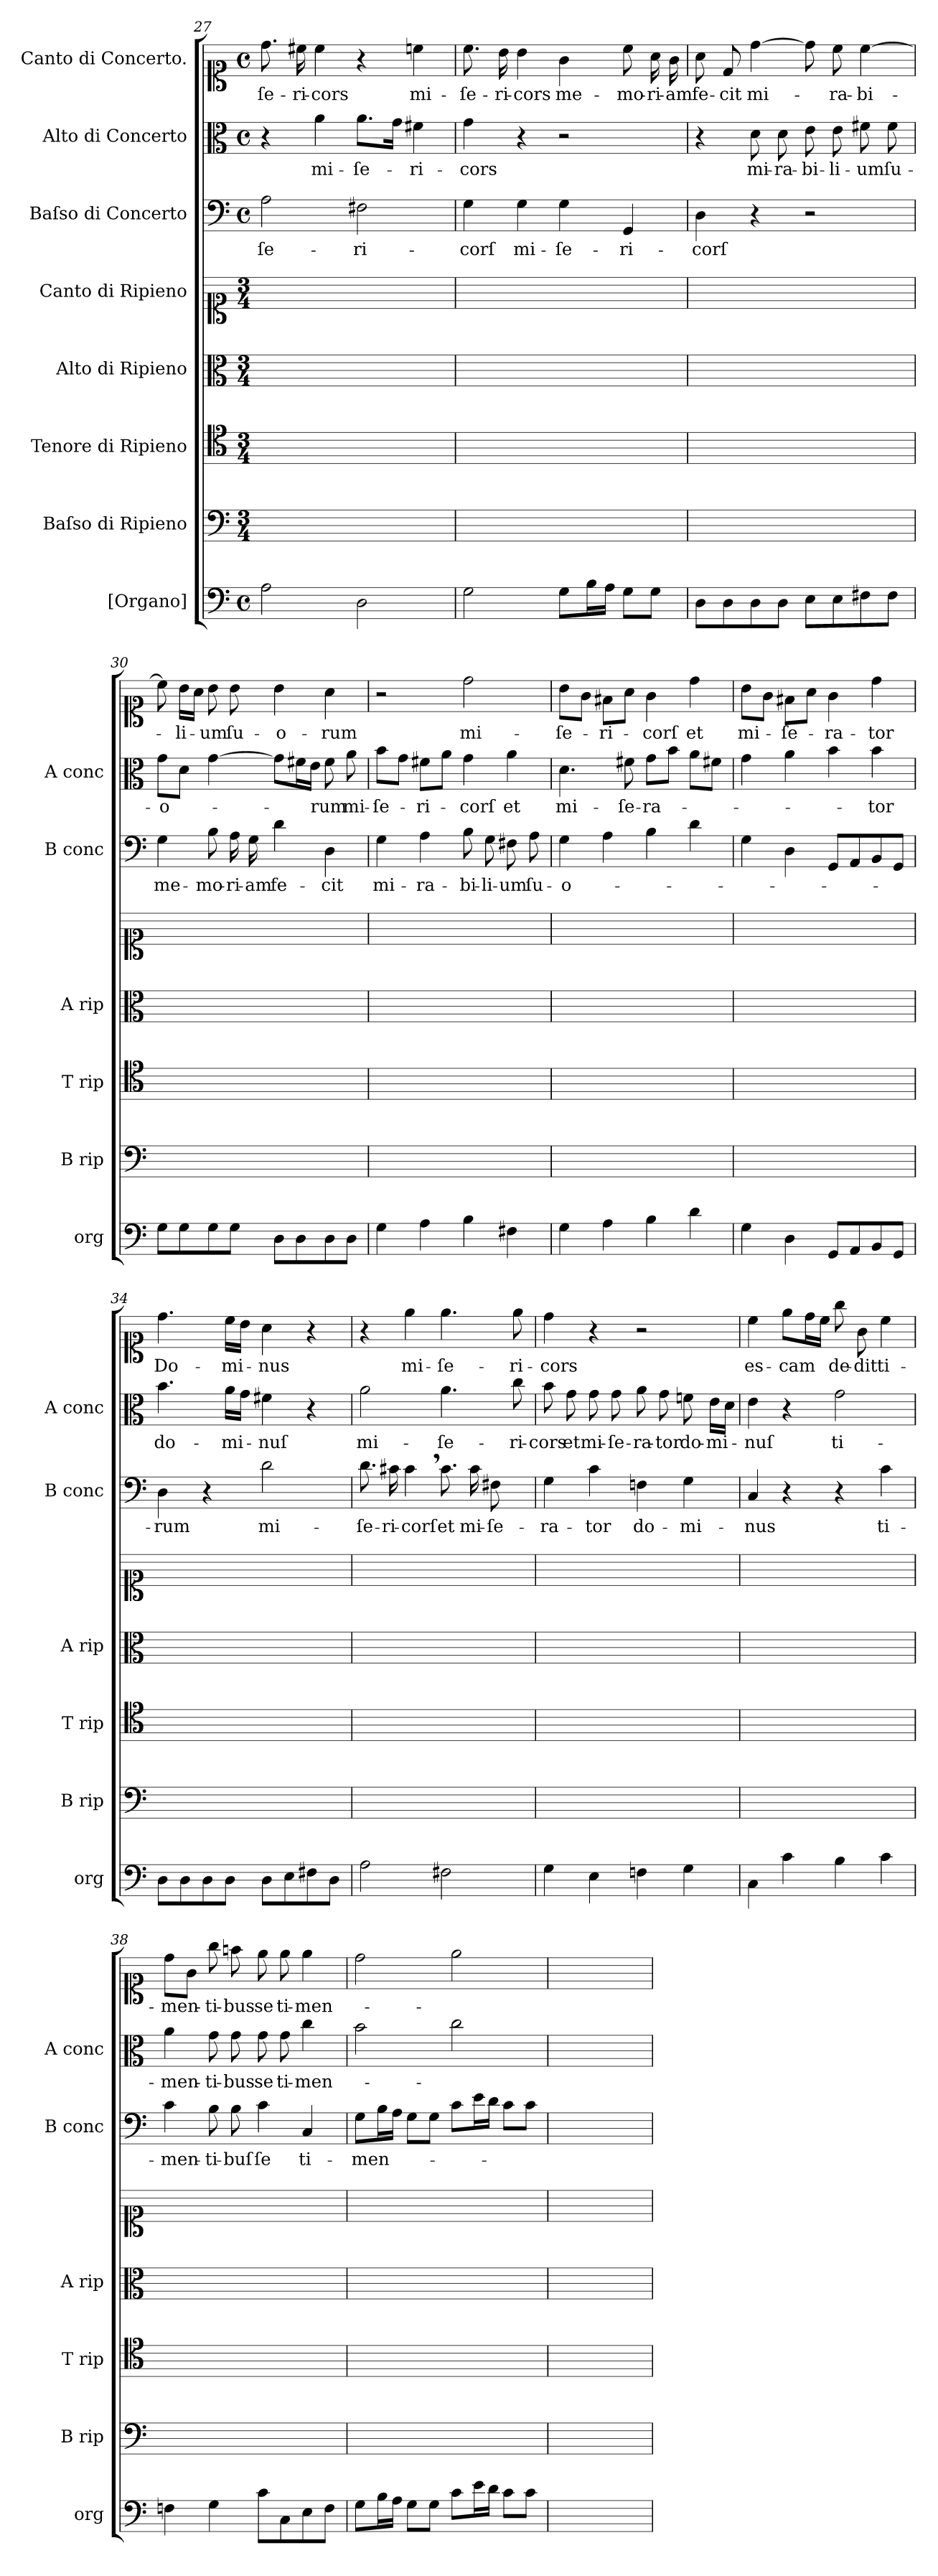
**kern	**kern	**kern	**kern	**kern	**kern	**text	**kern	**text	**kern	**text
*part8	*part7	*part6	*part5	*part4	*part3	*part3	*part2	*part2	*part1	*part1
*staff8	*staff7	*staff6	*staff5	*staff4	*staff3	*staff3	*staff2	*staff2	*staff1	*staff1
*I"[Organo]	*I"Baſso di Ripieno	*I"Tenore di Ripieno	*I"Alto di Ripieno	*I"Canto di Ripieno	*I"Baſso di Concerto	*	*I"Alto di Concerto	*	*I"Canto di Concerto.	*
*I'org	*I'B rip	*I'T rip	*I'A rip	*	*I'B conc	*	*I'A conc	*	*	*
*clefF4	*clefF4	*clefC4	*clefC3	*clefC1	*clefF4	*	*clefC3	*	*clefC1	*
*k[]	*k[]	*k[]	*k[]	*k[]	*k[]	*	*k[]	*	*k[]	*
*M4/4	*M3/4	*M3/4	*M3/4	*M3/4	*M4/4	*	*M4/4	*	*M4/4	*
*met(c)	*	*	*	*	*met(c)	*	*met(c)	*	*met(c)	*
=27	=27	=27	=27	=27	=27	=27	=27	=27	=27	=27
2A\	2.ryy	2.ryy	2.ryy	2.ryy	2A\	-ſe-	4r	.	8.dd\	-ſe-
.	.	.	.	.	.	.	.	.	16cc#X\	-ri-
.	.	.	.	.	.	.	4a\	mi-	4cc#\	-cors
2D\	.	.	.	.	2F#X\	-ri-	8.a\L	-ſe-	4r	.
.	.	.	.	.	.	.	16g\Jk	.	.	.
.	4ryy	4ryy	4ryy	4ryy	.	.	4f#X\	-ri-	4ccn\	mi-
=28	=28	=28	=28	=28	=28	=28	=28	=28	=28	=28
2G\	4ryy	4ryy	4ryy	4ryy	4G\	-corſ	4g\	-cors	8.cc\	-ſe-
.	.	.	.	.	.	.	.	.	16b\	-ri-
.	2.ryy	2.ryy	2.ryy	2.ryy	4G\	mi-	4r	.	4b\	-cors
8G\L	.	.	.	.	4G\	-ſe-	2r	.	4g\	me-
16B\L	.	.	.	.	.	.	.	.	.	.
16A\JJ	.	.	.	.	.	.	.	.	.	.
8G\L	.	.	.	.	4GG/	-ri-	.	.	8cc\	-mo-
8G\J	.	.	.	.	.	.	.	.	16a\	-ri-
.	.	.	.	.	.	.	.	.	16g\	-am
=29	=29	=29	=29	=29	=29	=29	=29	=29	=29	=29
8D\L	4ryy	4ryy	4ryy	4ryy	4D\	-corſ	4r	.	8a\	fe-
8D\	.	.	.	.	.	.	.	.	8d/	-cit
8D\	2.ryy	2.ryy	2.ryy	2.ryy	4r	.	8d\	mi-	[4dd\	mi-
8D\J	.	.	.	.	.	.	8d\	-ra-	.	.
8E\L	.	.	.	.	2r	.	8e\	-bi-	8dd\]	.
8E\	.	.	.	.	.	.	8e\	-li-	8cc\	-ra-
8F#X\	.	.	.	.	.	.	8f#X\	-um	[4cc\	-bi-
8F#\J	.	.	.	.	.	.	8f#\	ſu-	.	.
=30	=30	=30	=30	=30	=30	=30	=30	=30	=30	=30
8G\L	4ryy	4ryy	4ryy	4ryy	4G\	me-	8g\L	-o-	8cc\]	.
8G\	.	.	.	.	.	.	8d\J	.	16b\LL	-li-
.	.	.	.	.	.	.	.	.	16a\JJ	.
8G\	2.ryy	2.ryy	2.ryy	2.ryy	8B\	-mo-	[4g\	.	8b\	-um
8G\J	.	.	.	.	16A\	-ri-	.	.	8b\	ſu-
.	.	.	.	.	16G\	-am	.	.	.	.
8D\L	.	.	.	.	4d\	fe-	8g\L]	.	4b\	-o-
8D\	.	.	.	.	.	.	16f#X\L	.	.	.
.	.	.	.	.	.	.	16e\JJ	.	.	.
8D\	.	.	.	.	4D\	-cit	8f#\	-rum	4a\	-rum
8D\J	.	.	.	.	.	.	8a\	mi-	.	.
=31	=31	=31	=31	=31	=31	=31	=31	=31	=31	=31
4G\	4ryy	4ryy	4ryy	4ryy	4G\	mi-	8b\L	-ſe-	2r	.
.	.	.	.	.	.	.	8g\J	.	.	.
4A\	2.ryy	2.ryy	2.ryy	2.ryy	4A\	-ra-	8f#X\L	-ri-	.	.
.	.	.	.	.	.	.	8a\J	.	.	.
4B\	.	.	.	.	8B\	-bi-	4g\	-corſ	2dd\	mi-
.	.	.	.	.	8G\	-li-	.	.	.	.
4F#X\	.	.	.	.	8F#X\	-um	4a\	et	.	.
.	.	.	.	.	8A\	ſu-	.	.	.	.
=32	=32	=32	=32	=32	=32	=32	=32	=32	=32	=32
4G\	4ryy	4ryy	4ryy	4ryy	4G\	-o-	4.d\	mi-	8b\L	-ſe-
.	.	.	.	.	.	.	.	.	8g\J	.
4A\	2.ryy	2.ryy	2.ryy	2.ryy	4A\	.	.	.	8f#X\L	-ri-
.	.	.	.	.	.	.	8f#X\	-ſe-	8a\J	.
4B\	.	.	.	.	4B\	.	8g\L	-ra-	4g\	-corſ
.	.	.	.	.	.	.	8b\J	.	.	.
4d\	.	.	.	.	4d\	.	8a\L	.	4dd\	et
.	.	.	.	.	.	.	8f#X\J	.	.	.
=33	=33	=33	=33	=33	=33	=33	=33	=33	=33	=33
4G\	4ryy	4ryy	4ryy	4ryy	4G\	.	4g\	.	8b\L	mi-
.	.	.	.	.	.	.	.	.	8g\J	.
4D\	2.ryy	2.ryy	2.ryy	2.ryy	4D\	.	4a\	.	8f#X\L	-ſe-
.	.	.	.	.	.	.	.	.	8a\J	.
8GG/L	.	.	.	.	8GG/L	.	4b\	.	4g\	-ra-
8AA/	.	.	.	.	8AA/	.	.	.	.	.
8BB/	.	.	.	.	8BB/	.	4b\	-tor	4dd\	-tor
8GG/J	.	.	.	.	8GG/J	.	.	.	.	.
=34	=34	=34	=34	=34	=34	=34	=34	=34	=34	=34
8D\L	4ryy	4ryy	4ryy	4ryy	4D\	-rum	4.b\	do-	4.dd\	Do-
8D\	.	.	.	.	.	.	.	.	.	.
8D\	2.ryy	2.ryy	2.ryy	2.ryy	4r	.	.	.	.	.
8D\J	.	.	.	.	.	.	16a\LL	-mi-	16cc\LL	-mi-
.	.	.	.	.	.	.	16g\JJ	.	16b\JJ	.
8D\L	.	.	.	.	2d\	mi-	4f#X\	-nuſ	4a\	-nus
8E\	.	.	.	.	.	.	.	.	.	.
8F#X\	.	.	.	.	.	.	4r	.	4r	.
8D\J	.	.	.	.	.	.	.	.	.	.
=35	=35	=35	=35	=35	=35	=35	=35	=35	=35	=35
2A\	4ryy	4ryy	4ryy	4ryy	8.d\	-ſe-	2a\	mi-	4r	.
.	.	.	.	.	16c#X\	-ri-	.	.	.	.
.	2.ryy	2.ryy	2.ryy	2.ryy	4c#,<\	-corſ	.	.	4ee\	mi-
2F#X\	.	.	.	.	8.c#\	et	4.a\	-ſe-	4.ee\	-ſe-
.	.	.	.	.	16c#\	mi-	.	.	.	.
!	!	!	!	!	!LO:N:vis=8	!	!	!	!	!
.	.	.	.	.	4F#X\	-ſe-	.	.	.	.
.	.	.	.	.	.	.	8cc\	-ri-	8ee\	-ri-
=36	=36	=36	=36	=36	=36	=36	=36	=36	=36	=36
4G\	4ryy	4ryy	4ryy	4ryy	4G\	-ra-	8b\	-cors	4dd\	-cors
.	.	.	.	.	.	.	8g\	et	.	.
4E\	2.ryy	2.ryy	2.ryy	2.ryy	4c\	-tor	8g\	mi-	4r	.
.	.	.	.	.	.	.	8g\	-ſe-	.	.
4Fn\	.	.	.	.	4Fn\	do-	8a\	-ra-	2r	.
.	.	.	.	.	.	.	8g\	-tor	.	.
4G\	.	.	.	.	4G\	-mi-	8fn\	do-	.	.
.	.	.	.	.	.	.	16e\LL	-mi-	.	.
.	.	.	.	.	.	.	16d\JJ	.	.	.
=37	=37	=37	=37	=37	=37	=37	=37	=37	=37	=37
4C\	4ryy	4ryy	4ryy	4ryy	4C/	-nus	4e\	-nuſ	4cc\	es-
4c\	2.ryy	2.ryy	2.ryy	2.ryy	4r	.	4r	.	8ee\L	-cam
.	.	.	.	.	.	.	.	.	16dd\L	.
.	.	.	.	.	.	.	.	.	16cc\JJ	.
4B\	.	.	.	.	4r	.	2g\	ti-	8gg\	de-
.	.	.	.	.	.	.	.	.	8g\	-dit
4c\	.	.	.	.	4c\	ti-	.	.	4cc\	ti-
=38	=38	=38	=38	=38	=38	=38	=38	=38	=38	=38
4Fn\	4ryy	4ryy	4ryy	4ryy	4c\	-men-	4a\	-men-	8dd\L	-men-
.	.	.	.	.	.	.	.	.	8g\J	.
4G\	2.ryy	2.ryy	2.ryy	2.ryy	8B\	-ti-	8g\	-ti-	8gg\	-ti-
.	.	.	.	.	8B\	-buſ	8g\	-bus	8ffn\	-bus
8c\L	.	.	.	.	4c\	ſe	8g\	se	8ee\	se
8C\	.	.	.	.	.	.	8g\	ti-	8ee\	ti-
8E\	.	.	.	.	4C/	ti-	4cc\	-men-	4ee\	-men-
8F\J	.	.	.	.	.	.	.	.	.	.
=39	=39	=39	=39	=39	=39	=39	=39	=39	=39	=39
8G\L	4ryy	4ryy	4ryy	4ryy	8G\L	-men-	2b\	.	2dd\	.
16B\L	.	.	.	.	16B\L	.	.	.	.	.
16A\JJ	.	.	.	.	16A\JJ	.	.	.	.	.
8G\L	2.ryy	2.ryy	2.ryy	2.ryy	8G\L	.	.	.	.	.
8G\J	.	.	.	.	8G\J	.	.	.	.	.
8c\L	.	.	.	.	8c\L	.	2cc\	.	2ee\	.
16e\L	.	.	.	.	16e\L	.	.	.	.	.
16d\JJ	.	.	.	.	16d\JJ	.	.	.	.	.
8c\L	.	.	.	.	8c\L	.	.	.	.	.
8c\J	.	.	.	.	8c\J	.	.	.	.	.
=	=	=	=	=	=	=	=	=	=	=
1ryy	4ryy	4ryy	4ryy	4ryy	1ryy	.	1ryy	.	1ryy	.
.	2.ryy	2.ryy	2.ryy	2.ryy	.	.	.	.	.	.
=	=	=	=	=	=	=	=	=	=	=
*-	*-	*-	*-	*-	*-	*-	*-	*-	*-	*-
